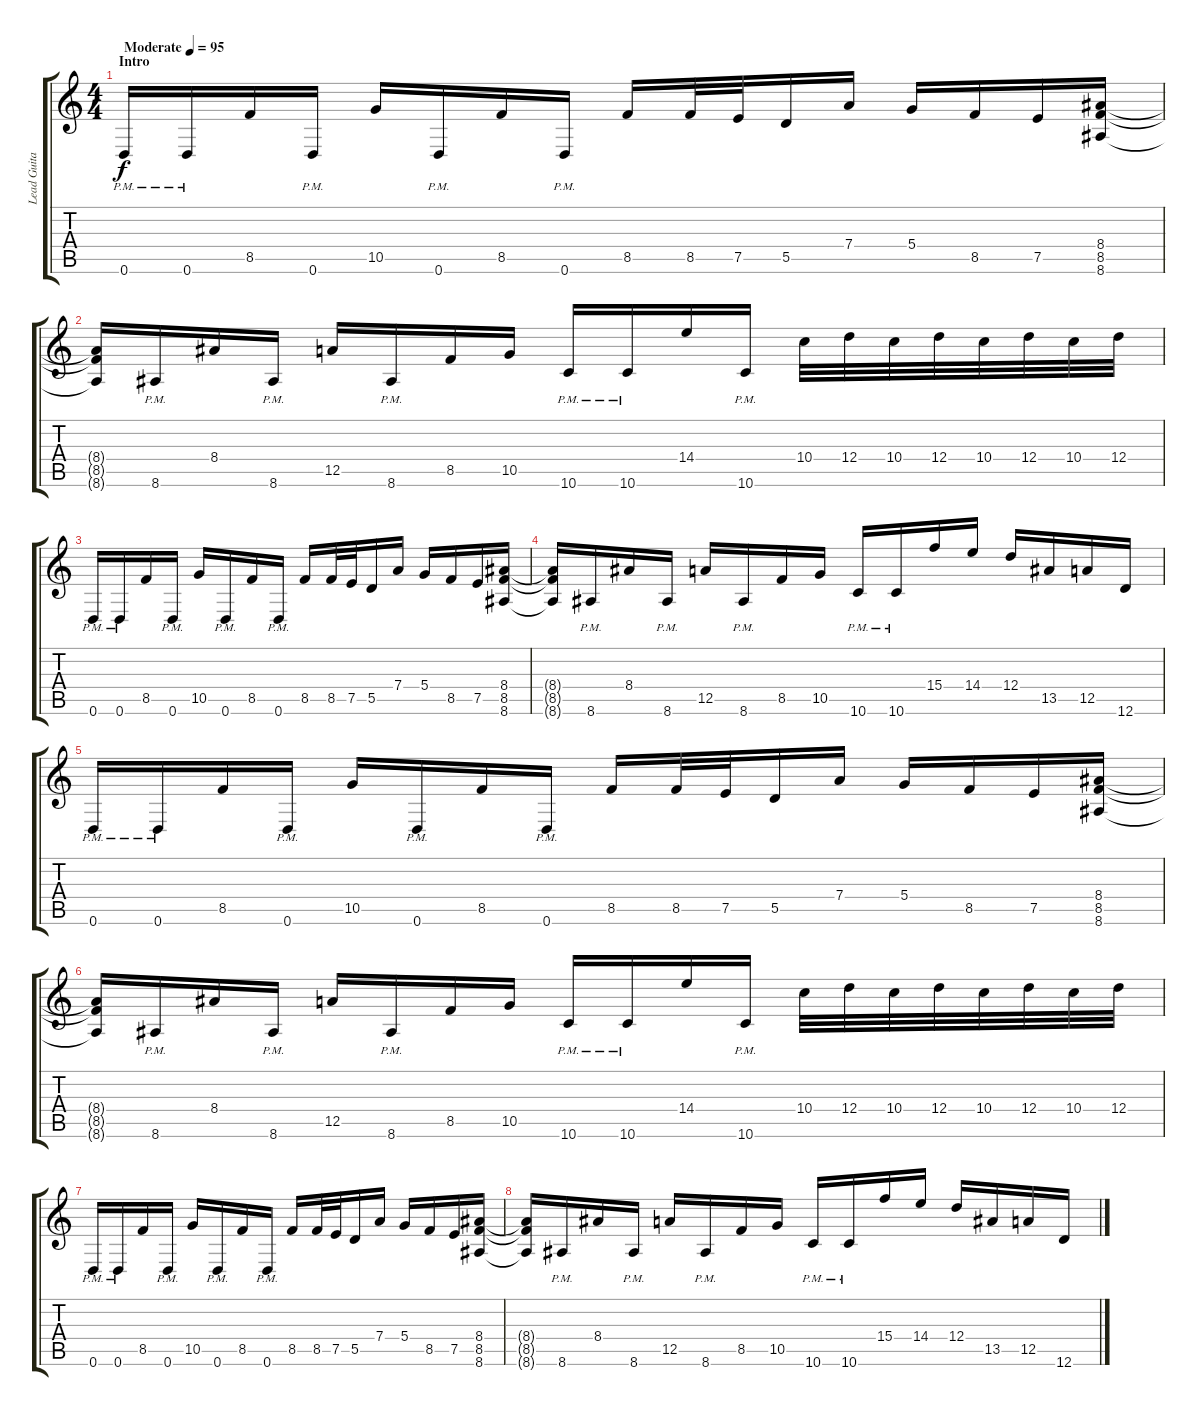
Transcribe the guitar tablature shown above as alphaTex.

\track ("Lead Guitar I" "Lead Guita") {instrument distortionguitar}
\staff {score tabs}
\tuning (E4 B3 G3 D3 A2 D2) {hide}
\ts (4 4)
\section ("" "Intro")
\tempo (95 "Moderate")
\clef g2
\ks c
0.6{pm}.16{dy f instrument distortionguitar} 0.6{pm}.16 8.5.16 0.6{pm}.16 10.5.16 0.6{pm}.16 8.5.16 0.6{pm}.16 8.5.16 8.5.32 7.5.32 5.5.16 7.4.16 5.4.16 8.5.16 7.5.16 (8.4 8.5 8.6).16 |
(8.4{t} 8.5{t} 8.6{t}).16 8.6{pm}.16 8.4.16 8.6{pm}.16 12.5.16 8.6{pm}.16 8.5.16 10.5.16 10.6{pm}.16 10.6{pm}.16 14.4.16 10.6{pm}.16 10.4.32 12.4.32 10.4.32 12.4.32 10.4.32 12.4.32 10.4.32 12.4.32 |
0.6{pm}.16 0.6{pm}.16 8.5.16 0.6{pm}.16 10.5.16 0.6{pm}.16 8.5.16 0.6{pm}.16 8.5.16 8.5.32 7.5.32 5.5.16 7.4.16 5.4.16 8.5.16 7.5.16 (8.4 8.5 8.6).16 |
(8.4{t} 8.5{t} 8.6{t}).16 8.6{pm}.16 8.4.16 8.6{pm}.16 12.5.16 8.6{pm}.16 8.5.16 10.5.16 10.6{pm}.16 10.6{pm}.16 15.4.16 14.4.16 12.4.16 13.5.16 12.5.16 12.6.16 |
0.6{pm}.16 0.6{pm}.16 8.5.16 0.6{pm}.16 10.5.16 0.6{pm}.16 8.5.16 0.6{pm}.16 8.5.16 8.5.32 7.5.32 5.5.16 7.4.16 5.4.16 8.5.16 7.5.16 (8.4 8.5 8.6).16 |
(8.4{t} 8.5{t} 8.6{t}).16 8.6{pm}.16 8.4.16 8.6{pm}.16 12.5.16 8.6{pm}.16 8.5.16 10.5.16 10.6{pm}.16 10.6{pm}.16 14.4.16 10.6{pm}.16 10.4.32 12.4.32 10.4.32 12.4.32 10.4.32 12.4.32 10.4.32 12.4.32 |
0.6{pm}.16 0.6{pm}.16 8.5.16 0.6{pm}.16 10.5.16 0.6{pm}.16 8.5.16 0.6{pm}.16 8.5.16 8.5.32 7.5.32 5.5.16 7.4.16 5.4.16 8.5.16 7.5.16 (8.4 8.5 8.6).16 |
(8.4{t} 8.5{t} 8.6{t}).16 8.6{pm}.16 8.4.16 8.6{pm}.16 12.5.16 8.6{pm}.16 8.5.16 10.5.16 10.6{pm}.16 10.6{pm}.16 15.4.16 14.4.16 12.4.16 13.5.16 12.5.16 12.6.16
